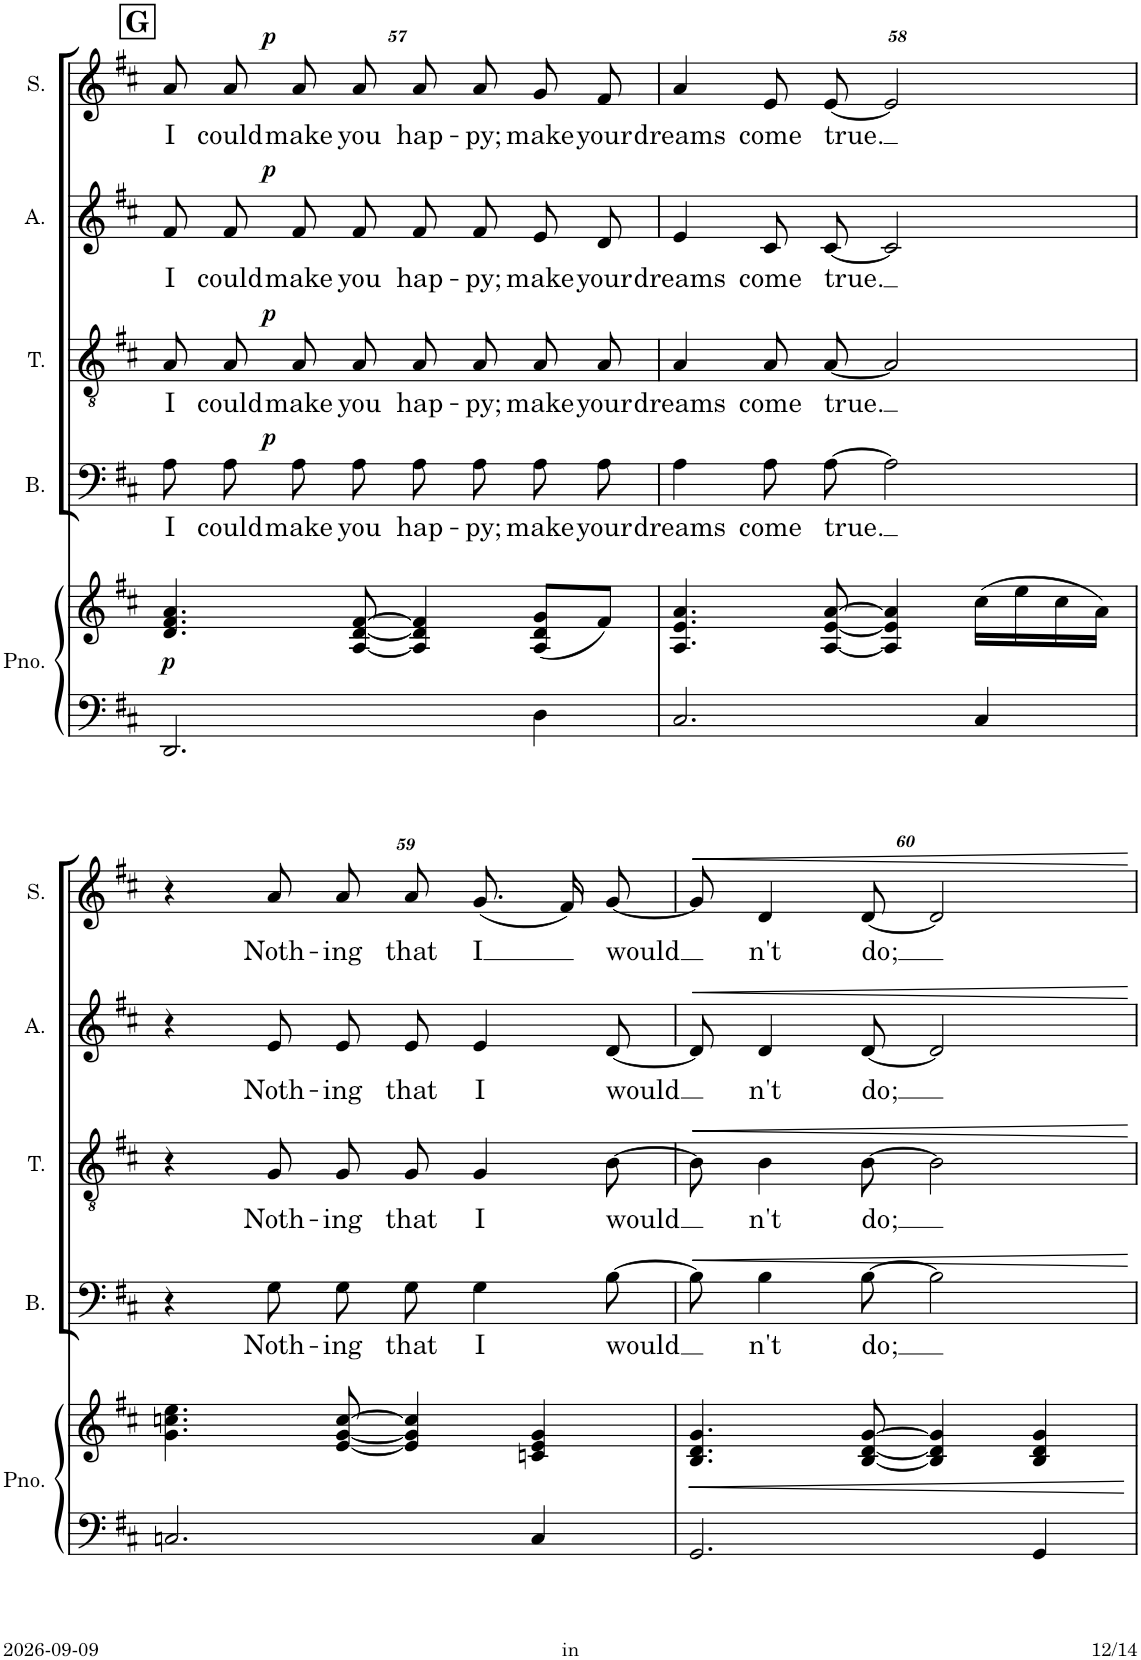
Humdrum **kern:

**kern	**kern	**dynam	**kern	**text	**dynam	**kern	**text	**dynam	**kern	**text	**dynam	**kern	**text	**dynam
*part5	*part5	*part5	*part4	*part4	*part4	*part3	*part3	*part3	*part2	*part2	*part2	*part1	*part1	*part1
*staff6	*staff5	*staff5/6	*staff4	*staff4	*staff4	*staff3	*staff3	*staff3	*staff2	*staff2	*staff2	*staff1	*staff1	*staff1
*I"Piano	*	*	*I"Bass	*	*	*I"Tenor	*	*	*I"Alto	*	*	*I"Soprano	*	*
*I'Pno.	*	*	*I'B.	*	*	*I'T.	*	*	*I'A.	*	*	*I'S.	*	*
!!LO:PB:g=z
*clefF4	*clefG2	*	*clefF4	*	*	*clefGv2	*	*	*clefG2	*	*	*clefG2	*	*
*k[f#c#]	*k[f#c#]	*	*k[f#c#]	*	*	*k[f#c#]	*	*	*k[f#c#]	*	*	*k[f#c#]	*	*
*M4/4	*M4/4	*	*M4/4	*	*	*M4/4	*	*	*M4/4	*	*	*M4/4	*	*
!!LO:REH:place=s1:a:B:cj:fs=14:t=G
=57	=57	=57	=57	=57	=57	=57	=57	=57	=57	=57	=57	=57	=57	=57
!	!	!LO:DY:b	!	!LO:LY:b	!	!	!LO:LY:b	!	!	!LO:LY:b	!	!	!LO:LY:b	!
2.DD/	4.d/ 4.f#/ 4.a/	p	8A\L	I	.	8A/L	I	.	8f#/L	I	.	8a/L	I	.
!	!	!	!	!LO:LY:b	!	!	!LO:LY:b	!	!	!LO:LY:b	!	!	!LO:LY:b	!
.	.	.	8A\J	could	.	8A/J	could	.	8f#/J	could	.	8a/J	could	.
!	!	!	!	!LO:LY:b	!LO:DY:a	!	!LO:LY:b	!LO:DY:a	!	!LO:LY:b	!LO:DY:a	!	!LO:LY:b	!LO:DY:a
.	.	.	8A\L	make	p	8A/L	make	p	8f#/L	make	p	8a/L	make	p
!	!	!	!	!LO:LY:b	!	!	!LO:LY:b	!	!	!LO:LY:b	!	!	!LO:LY:b	!
.	[8A/ [8d/ [8f#/	.	8A\J	you	.	8A/J	you	.	8f#/J	you	.	8a/J	you	.
!	!	!	!	!LO:LY:b	!	!	!LO:LY:b	!	!	!LO:LY:b	!	!	!LO:LY:b	!
.	4A/] 4d/] 4f#/]	.	8A\L	hap-	.	8A/L	hap-	.	8f#/L	hap-	.	8a/L	hap-	.
!	!	!	!	!LO:LY:b	!	!	!LO:LY:b	!	!	!LO:LY:b	!	!	!LO:LY:b	!
.	.	.	8A\J	-py;	.	8A/J	-py;	.	8f#/J	-py;	.	8a/J	-py;	.
!	!	!	!	!LO:LY:b	!	!	!LO:LY:b	!	!	!LO:LY:b	!	!	!LO:LY:b	!
4D\	(8A/ 8d/ 8g/L	.	8A\L	make	.	8A/L	make	.	8e/L	make	.	8g/L	make	.
!	!	!	!	!LO:LY:b	!	!	!LO:LY:b	!	!	!LO:LY:b	!	!	!LO:LY:b	!
.	8f#/J)	.	8A\J	your	.	8A/J	your	.	8d/J	your	.	8f#/J	your	.
=58	=58	=58	=58	=58	=58	=58	=58	=58	=58	=58	=58	=58	=58	=58
!	!	!	!	!LO:LY:b	!	!	!LO:LY:b	!	!	!LO:LY:b	!	!	!LO:LY:b	!
2.C#/	4.A/ 4.e/ 4.a/	.	4A\	dreams	.	4A/	dreams	.	4e/	dreams	.	4a/	dreams	.
!	!	!	!	!LO:LY:b	!	!	!LO:LY:b	!	!	!LO:LY:b	!	!	!LO:LY:b	!
.	.	.	8A\L	come	.	8A/L	come	.	8c#/L	come	.	8e/L	come	.
!	!	!	!	!LO:LY:b	!	!	!LO:LY:b	!	!	!LO:LY:b	!	!	!LO:LY:b	!
.	[8A/ [8e/ [8a/	.	[8A\J	true.	.	[8A/J	true.	.	[8c#/J	true.	.	[8e/J	true.	.
.	4A/] 4e/] 4a/]	.	2A\]	.	.	2A/]	.	.	2c#/]	.	.	2e/]	.	.
4C#/	(16cc#\LL	.	.	.	.	.	.	.	.	.	.	.	.	.
.	16ee\	.	.	.	.	.	.	.	.	.	.	.	.	.
.	16cc#\	.	.	.	.	.	.	.	.	.	.	.	.	.
.	16a\JJ)	.	.	.	.	.	.	.	.	.	.	.	.	.
!!LO:LB:g=z
=59	=59	=59	=59	=59	=59	=59	=59	=59	=59	=59	=59	=59	=59	=59
2.Cn/	4.g\ 4.ccn\ 4.ee\	.	4r	.	.	4r	.	.	4r	.	.	4r	.	.
!	!	!	!	!LO:LY:b	!	!	!LO:LY:b	!	!	!LO:LY:b	!	!	!LO:LY:b	!
.	.	.	8G\L	Noth-	.	8G/L	Noth-	.	8e/L	Noth-	.	8a/L	Noth-	.
!	!	!	!	!LO:LY:b	!	!	!LO:LY:b	!	!	!LO:LY:b	!	!	!LO:LY:b	!
.	[8e/ [8g/ [8cc/	.	8G\J	-ing	.	8G/J	-ing	.	8e/J	-ing	.	8a/J	-ing	.
!	!	!	!	!LO:LY:b	!	!	!LO:LY:b	!	!	!LO:LY:b	!	!	!LO:LY:b	!
.	4e/] 4g/] 4cc/]	.	8G\	that	.	8G/	that	.	8e/	that	.	8a/L	that	.
!	!	!	!	!LO:LY:b	!	!	!LO:LY:b	!	!	!LO:LY:b	!	!	!LO:LY:b	!
.	.	.	4G\	I	.	4G/	I	.	4e/	I	.	(8.g/J	I	.
4C/	4cn/ 4e/ 4g/	.	.	.	.	.	.	.	.	.	.	.	.	.
.	.	.	.	.	.	.	.	.	.	.	.	16f#/KL)	.	.
!	!	!	!	!LO:LY:b	!	!	!LO:LY:b	!	!	!LO:LY:b	!	!	!LO:LY:b	!
.	.	.	[8B\	would	.	[8B\	would	.	[8d/	would	.	[8g/J	would	.
=60	=60	=60	=60	=60	=60	=60	=60	=60	=60	=60	=60	=60	=60	=60
!	!	!LO:HP:b	!	!	!LO:HP:b	!	!	!LO:HP:b	!	!	!LO:HP:b	!	!	!LO:HP:b
2.GG/	4.B/ 4.d/ 4.g/	<	8B\]	.	<	8B\]	.	<	8d/]	.	<	8g/]	.	<
!	!	!	!	!LO:LY:b	!	!	!LO:LY:b	!	!	!LO:LY:b	!	!	!LO:LY:b	!
.	.	.	4B\	n't	.	4B\	n't	.	4d/	n't	.	4d/	n't	.
!	!	!	!	!LO:LY:b	!	!	!LO:LY:b	!	!	!LO:LY:b	!	!	!LO:LY:b	!
.	[8B/ [8d/ [8g/	.	[8B\	do;	.	[8B\	do;	.	[8d/	do;	.	[8d/	do;	.
.	4B/] 4d/] 4g/]	.	2B\]	.	.	2B\]	.	.	2d/]	.	.	2d/]	.	.
4GG/	4B/ 4d/ 4g/	.	.	.	.	.	.	.	.	.	.	.	.	.
.	.	[	.	.	[	.	.	[	.	.	[	.	.	[
=	=	=	=	=	=	=	=	=	=	=	=	=	=	=
*-	*-	*-	*-	*-	*-	*-	*-	*-	*-	*-	*-	*-	*-	*-
